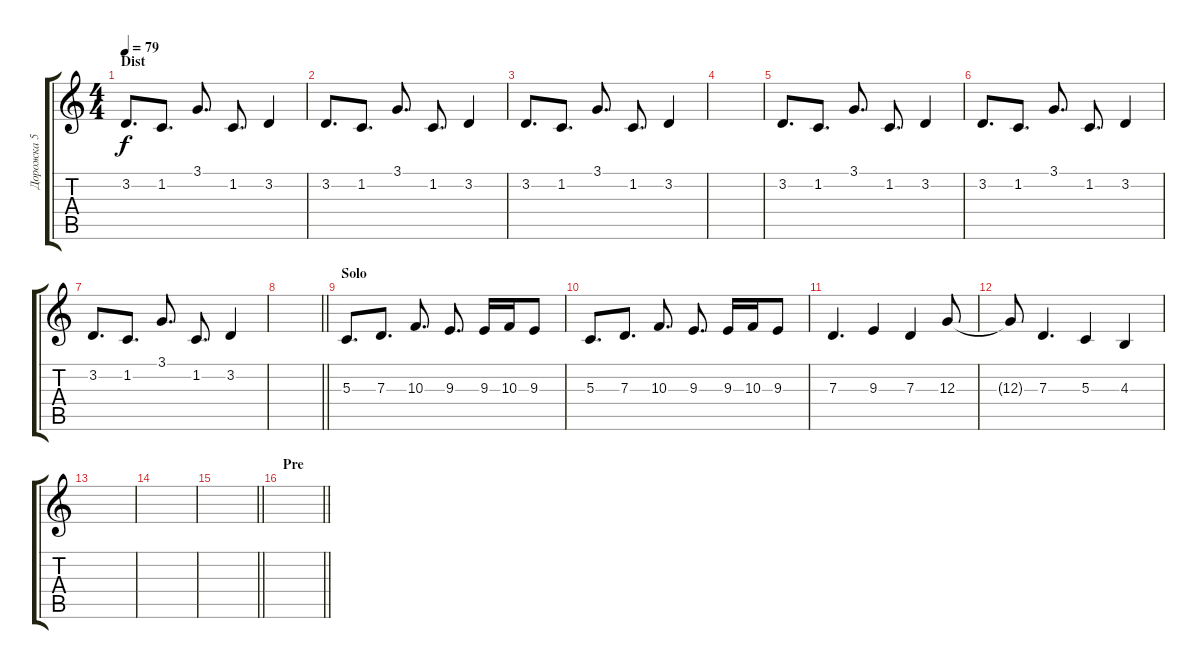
\track ("Дорожка 5" "Дорожка 5") {instrument stringensemble1}
\staff {score tabs}
\tuning (E4 B3 G3 D3 A2 E2) {hide}
\ts (4 4)
\section ("" "Dist")
\tempo 79
\clef g2
\ks c
3.2.8{d dy f} 1.2.8{d} 3.1.8{d} 1.2.8{d} 3.2.4 |
3.2.8{d} 1.2.8{d} 3.1.8{d} 1.2.8{d} 3.2.4 |
3.2.8{d} 1.2.8{d} 3.1.8{d} 1.2.8{d} 3.2.4 |
|
3.2.8{d} 1.2.8{d} 3.1.8{d} 1.2.8{d} 3.2.4 |
3.2.8{d} 1.2.8{d} 3.1.8{d} 1.2.8{d} 3.2.4 |
3.2.8{d} 1.2.8{d} 3.1.8{d} 1.2.8{d} 3.2.4 |
\barLineRight lightlight
|
\section ("" "Solo")
5.3.8{d} 7.3.8{d} 10.3.8{d} 9.3.8{d} 9.3.16 10.3.16 9.3.8 |
5.3.8{d} 7.3.8{d} 10.3.8{d} 9.3.8{d} 9.3.16 10.3.16 9.3.8 |
7.3.4{d} 9.3.4 7.3.4 12.3.8 |
12.3{t}.8 7.3.4{d} 5.3.4 4.3.4 |
|
|
\barLineRight lightlight
|
\section ("" "Pre")
\barLineRight lightlight
